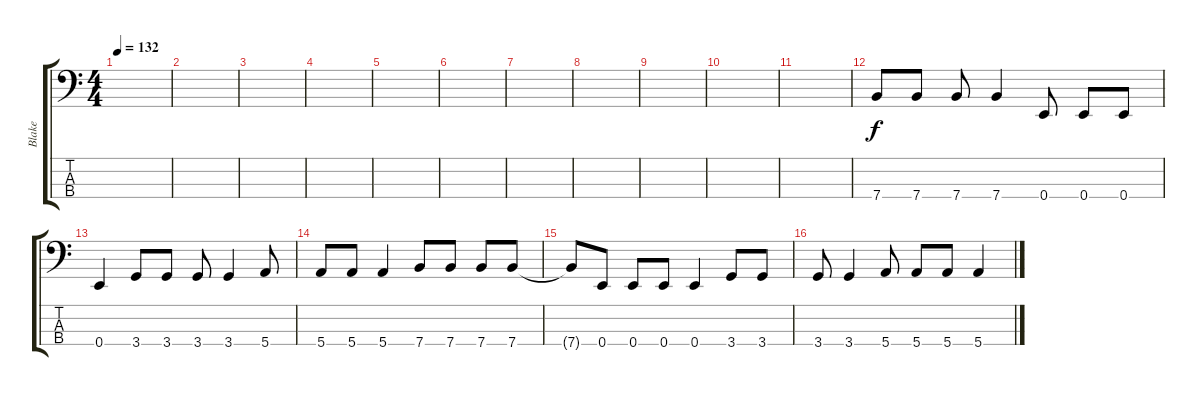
\track ("Blake" "Blake") {instrument synthbass2}
\staff {score tabs}
\tuning (G2 D2 A1 E1) {hide}
\ts (4 4)
\tempo 132
\clef f4
\ks c
|
|
|
|
|
|
|
|
|
|
|
7.4.8 7.4.8 7.4.8 7.4.4 0.4.8 0.4.8 0.4.8 |
0.4.4 3.4.8 3.4.8 3.4.8 3.4.4 5.4.8 |
5.4.8 5.4.8 5.4.4 7.4.8 7.4.8 7.4.8 7.4.8 |
7.4{t}.8 0.4.8 0.4.8 0.4.8 0.4.4 3.4.8 3.4.8 |
3.4.8 3.4.4 5.4.8 5.4.8 5.4.8 5.4.4
